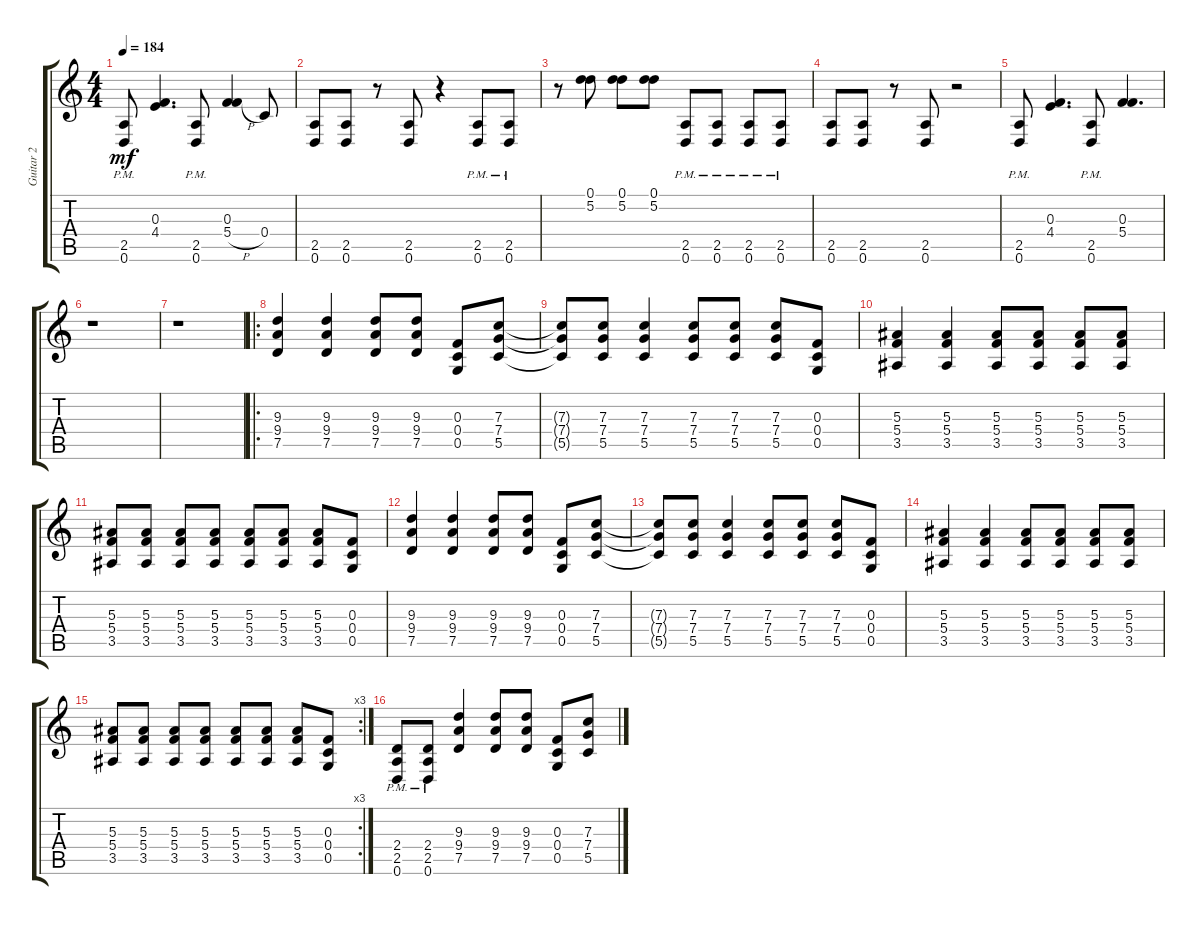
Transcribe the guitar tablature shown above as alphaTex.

\track ("Guitar 2" "Guitar 2") {instrument distortionguitar}
\staff {score tabs}
\tuning (D4 A3 F3 C3 G2 D2) {hide}
\ts (4 4)
\tempo 184
\clef g2
\ks c
(2.5{pm} 0.6{pm}).8{dy mf} (0.3 4.4).4{d} (2.5{pm} 0.6{pm}).8 (0.3 5.4{h}).4 0.4.8 |
(2.5 0.6).8 (2.5 0.6).8 r.8 (2.5 0.6).8 r.4 (2.5{pm} 0.6{pm}).8 (2.5{pm} 0.6{pm}).8 |
r.8 (0.1 5.2).8 (0.1 5.2).8 (0.1 5.2).8 (2.5{pm} 0.6{pm}).8 (2.5{pm} 0.6{pm}).8 (2.5{pm} 0.6{pm}).8 (2.5{pm} 0.6{pm}).8 |
(2.5 0.6).8 (2.5 0.6).8 r.8 (2.5 0.6).8 r.2 |
(2.5{pm} 0.6{pm}).8 (0.3 4.4).4{d} (2.5{pm} 0.6{pm}).8 (0.3 5.4).4{d} |
r.1 |
r.1 |
\ro
(9.3 9.4 7.5).4 (9.3 9.4 7.5).4 (9.3 9.4 7.5).8 (9.3 9.4 7.5).8 (0.3 0.4 0.5).8 (7.3 7.4 5.5).8 |
(7.3{t} 7.4{t} 5.5{t}).8 (7.3 7.4 5.5).8 (7.3 7.4 5.5).4 (7.3 7.4 5.5).8 (7.3 7.4 5.5).8 (7.3 7.4 5.5).8 (0.3 0.4 0.5).8 |
(5.3 5.4 3.5).4 (5.3 5.4 3.5).4 (5.3 5.4 3.5).8 (5.3 5.4 3.5).8 (5.3 5.4 3.5).8 (5.3 5.4 3.5).8 |
(5.3 5.4 3.5).8 (5.3 5.4 3.5).8 (5.3 5.4 3.5).8 (5.3 5.4 3.5).8 (5.3 5.4 3.5).8 (5.3 5.4 3.5).8 (5.3 5.4 3.5).8 (0.3 0.4 0.5).8 |
(9.3 9.4 7.5).4 (9.3 9.4 7.5).4 (9.3 9.4 7.5).8 (9.3 9.4 7.5).8 (0.3 0.4 0.5).8 (7.3 7.4 5.5).8 |
(7.3{t} 7.4{t} 5.5{t}).8 (7.3 7.4 5.5).8 (7.3 7.4 5.5).4 (7.3 7.4 5.5).8 (7.3 7.4 5.5).8 (7.3 7.4 5.5).8 (0.3 0.4 0.5).8 |
(5.3 5.4 3.5).4 (5.3 5.4 3.5).4 (5.3 5.4 3.5).8 (5.3 5.4 3.5).8 (5.3 5.4 3.5).8 (5.3 5.4 3.5).8 |
\rc 3
(5.3 5.4 3.5).8 (5.3 5.4 3.5).8 (5.3 5.4 3.5).8 (5.3 5.4 3.5).8 (5.3 5.4 3.5).8 (5.3 5.4 3.5).8 (5.3 5.4 3.5).8 (0.3 0.4 0.5).8 |
(2.4{pm} 2.5{pm} 0.6{pm}).8 (2.4{pm} 2.5{pm} 0.6{pm}).8 (9.3 9.4 7.5).4 (9.3 9.4 7.5).8 (9.3 9.4 7.5).8 (0.3 0.4 0.5).8 (7.3 7.4 5.5).8
